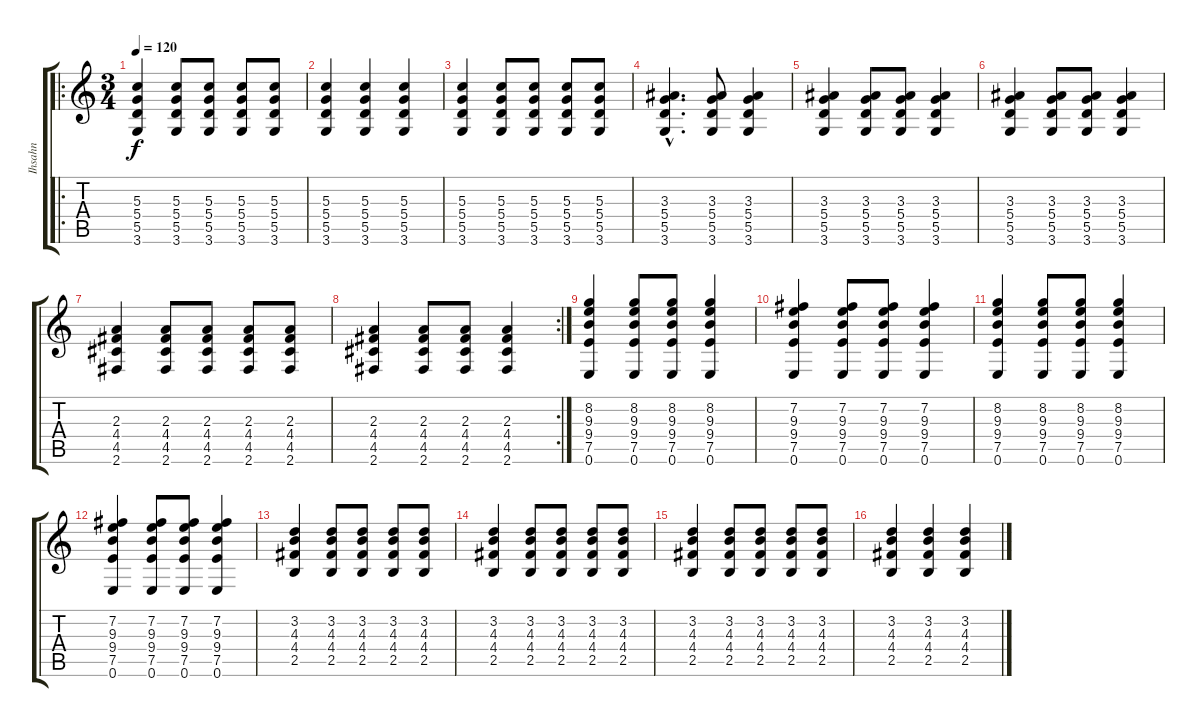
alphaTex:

\track ("Ihsahn" "Ihsahn") {instrument distortionguitar}
\staff {score tabs}
\tuning (E4 B3 G3 D3 A2 E2) {hide}
\ro
\ts (3 4)
\tempo 120
\clef g2
\ks c
(5.3 5.4 5.5 3.6).4{dy f} (5.3 5.4 5.5 3.6).8 (5.3 5.4 5.5 3.6).8 (5.3 5.4 5.5 3.6).8 (5.3 5.4 5.5 3.6).8 |
(5.3 5.4 5.5 3.6).4 (5.3 5.4 5.5 3.6).4 (5.3 5.4 5.5 3.6).4 |
(5.3 5.4 5.5 3.6).4 (5.3 5.4 5.5 3.6).8 (5.3 5.4 5.5 3.6).8 (5.3 5.4 5.5 3.6).8 (5.3 5.4 5.5 3.6).8 |
(3.3{hac} 5.4{hac} 5.5{hac} 3.6{hac}).4{d} (3.3 5.4 5.5 3.6).8 (3.3 5.4 5.5 3.6).4 |
(3.3 5.4 5.5 3.6).4 (3.3 5.4 5.5 3.6).8 (3.3 5.4 5.5 3.6).8 (3.3 5.4 5.5 3.6).4 |
(3.3 5.4 5.5 3.6).4 (3.3 5.4 5.5 3.6).8 (3.3 5.4 5.5 3.6).8 (3.3 5.4 5.5 3.6).4 |
(2.3 4.4 4.5 2.6).4 (2.3 4.4 4.5 2.6).8 (2.3 4.4 4.5 2.6).8 (2.3 4.4 4.5 2.6).8 (2.3 4.4 4.5 2.6).8 |
\rc 2
(2.3 4.4 4.5 2.6).4 (2.3 4.4 4.5 2.6).8 (2.3 4.4 4.5 2.6).8 (2.3 4.4 4.5 2.6).4 |
(8.2 9.3 9.4 7.5 0.6).4 (8.2 9.3 9.4 7.5 0.6).8 (8.2 9.3 9.4 7.5 0.6).8 (8.2 9.3 9.4 7.5 0.6).4 |
(7.2 9.3 9.4 7.5 0.6).4 (7.2 9.3 9.4 7.5 0.6).8 (7.2 9.3 9.4 7.5 0.6).8 (7.2 9.3 9.4 7.5 0.6).4 |
(8.2 9.3 9.4 7.5 0.6).4 (8.2 9.3 9.4 7.5 0.6).8 (8.2 9.3 9.4 7.5 0.6).8 (8.2 9.3 9.4 7.5 0.6).4 |
(7.2 9.3 9.4 7.5 0.6).4 (7.2 9.3 9.4 7.5 0.6).8 (7.2 9.3 9.4 7.5 0.6).8 (7.2 9.3 9.4 7.5 0.6).4 |
(3.2 4.3 4.4 2.5).4 (3.2 4.3 4.4 2.5).8 (3.2 4.3 4.4 2.5).8 (3.2 4.3 4.4 2.5).8 (3.2 4.3 4.4 2.5).8 |
(3.2 4.3 4.4 2.5).4 (3.2 4.3 4.4 2.5).8 (3.2 4.3 4.4 2.5).8 (3.2 4.3 4.4 2.5).8 (3.2 4.3 4.4 2.5).8 |
(3.2 4.3 4.4 2.5).4 (3.2 4.3 4.4 2.5).8 (3.2 4.3 4.4 2.5).8 (3.2 4.3 4.4 2.5).8 (3.2 4.3 4.4 2.5).8 |
(3.2 4.3 4.4 2.5).4 (3.2 4.3 4.4 2.5).4 (3.2 4.3 4.4 2.5).4
